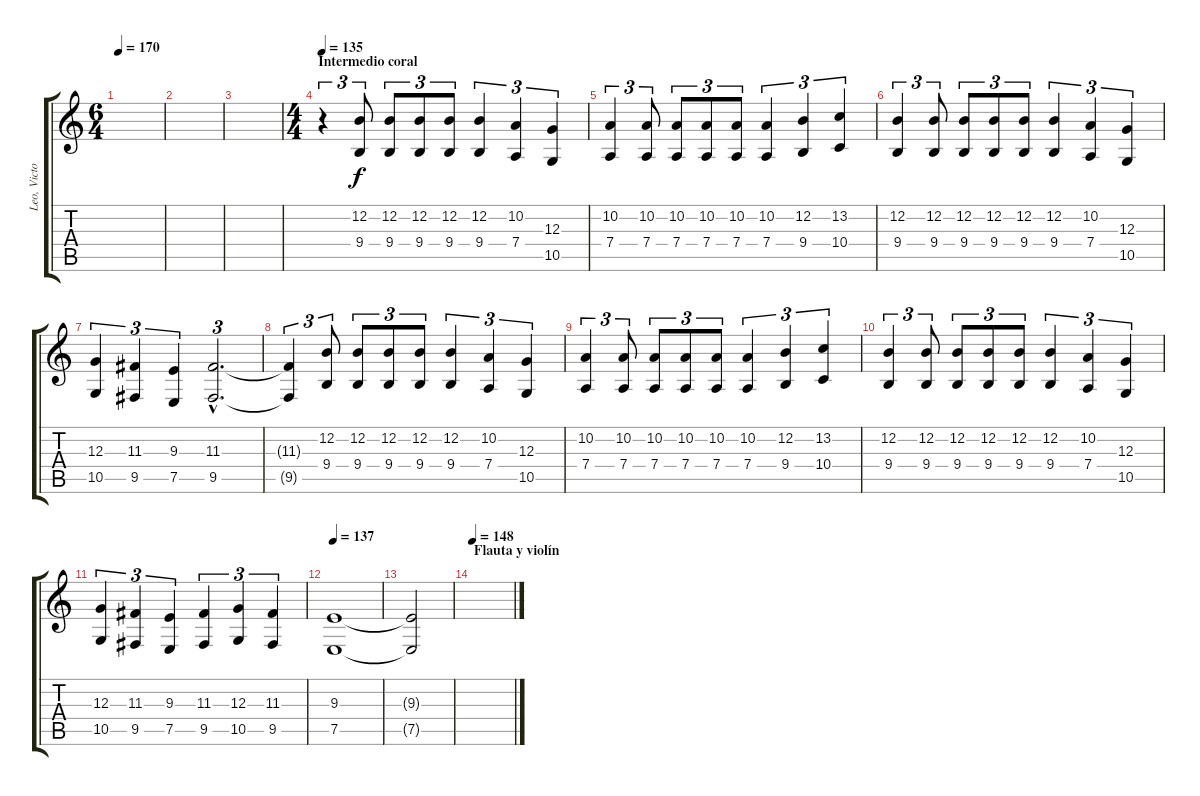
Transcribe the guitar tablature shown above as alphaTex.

\track ("Leo, Victor, Jose y Aurora" "Leo, Victo") {instrument lead1square}
\staff {score tabs}
\tuning (E4 B3 G3 D3 A2 E2) {hide}
\ts (6 4)
\tempo 170
\clef g2
\ks c
|
|
|
\ts (4 4)
\section ("" "Intermedio coral")
\tempo 135
r.4{tu (3 2)} (12.2 9.4).8{tu (3 2)} (12.2 9.4).8{tu (3 2)} (12.2 9.4).8{tu (3 2)} (12.2 9.4).8{tu (3 2)} (12.2 9.4).4{tu (3 2)} (10.2 7.4).4{tu (3 2)} (12.3 10.5).4{tu (3 2)} |
(10.2 7.4).4{tu (3 2)} (10.2 7.4).8{tu (3 2)} (10.2 7.4).8{tu (3 2)} (10.2 7.4).8{tu (3 2)} (10.2 7.4).8{tu (3 2)} (10.2 7.4).4{tu (3 2)} (12.2 9.4).4{tu (3 2)} (13.2 10.4).4{tu (3 2)} |
(12.2 9.4).4{tu (3 2)} (12.2 9.4).8{tu (3 2)} (12.2 9.4).8{tu (3 2)} (12.2 9.4).8{tu (3 2)} (12.2 9.4).8{tu (3 2)} (12.2 9.4).4{tu (3 2)} (10.2 7.4).4{tu (3 2)} (12.3 10.5).4{tu (3 2)} |
(12.3 10.5).4{tu (3 2)} (11.3 9.5).4{tu (3 2)} (9.3 7.5).4{tu (3 2)} (11.3{hac} 9.5{hac}).2{d tu (3 2)} |
(11.3{t} 9.5{t}).4{tu (3 2)} (12.2 9.4).8{tu (3 2)} (12.2 9.4).8{tu (3 2)} (12.2 9.4).8{tu (3 2)} (12.2 9.4).8{tu (3 2)} (12.2 9.4).4{tu (3 2)} (10.2 7.4).4{tu (3 2)} (12.3 10.5).4{tu (3 2)} |
(10.2 7.4).4{tu (3 2)} (10.2 7.4).8{tu (3 2)} (10.2 7.4).8{tu (3 2)} (10.2 7.4).8{tu (3 2)} (10.2 7.4).8{tu (3 2)} (10.2 7.4).4{tu (3 2)} (12.2 9.4).4{tu (3 2)} (13.2 10.4).4{tu (3 2)} |
(12.2 9.4).4{tu (3 2)} (12.2 9.4).8{tu (3 2)} (12.2 9.4).8{tu (3 2)} (12.2 9.4).8{tu (3 2)} (12.2 9.4).8{tu (3 2)} (12.2 9.4).4{tu (3 2)} (10.2 7.4).4{tu (3 2)} (12.3 10.5).4{tu (3 2)} |
(12.3 10.5).4{tu (3 2)} (11.3 9.5).4{tu (3 2)} (9.3 7.5).4{tu (3 2)} (11.3 9.5).4{tu (3 2)} (12.3 10.5).4{tu (3 2)} (11.3 9.5).4{tu (3 2)} |
\tempo 137
(9.3 7.5).1 |
(9.3{t} 7.5{t}).2 |
\section ("" "Flauta y violín ")
\tempo 148
